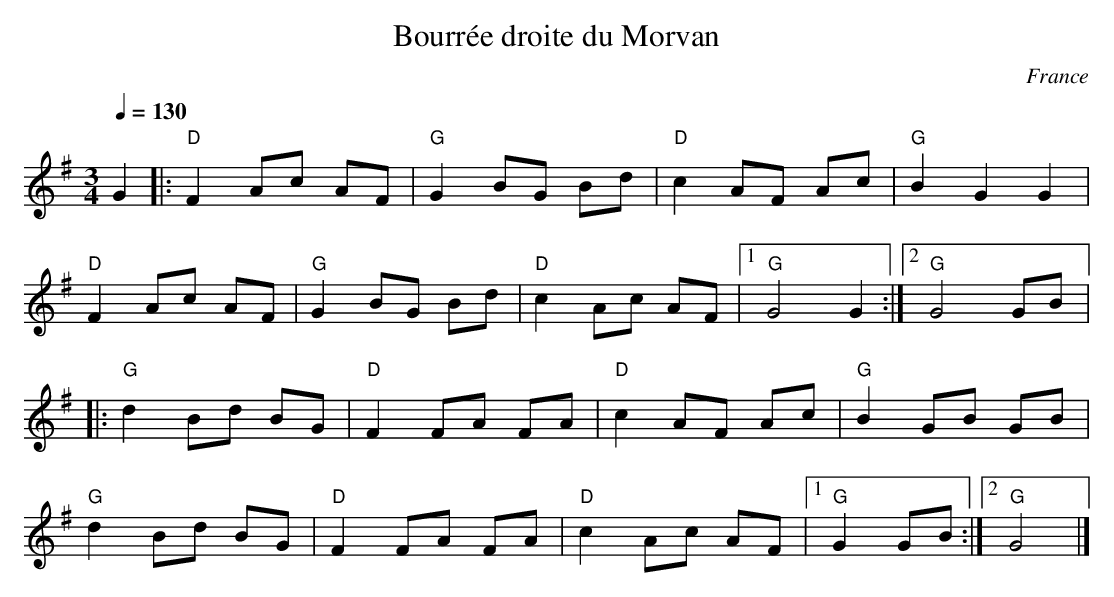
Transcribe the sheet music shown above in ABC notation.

X:1
T:Bourrée droite du Morvan
O:France
M:3/4
L:1/8
Q:1/4=130
K:G
G2 |: "D"F2 Ac AF | "G"G2 BG Bd | "D"c2 AF Ac | "G"B2  G2 G2 |
"D"F2 Ac AF | "G"G2 BG Bd | "D"c2 Ac AF |1 "G"G4 G2 :|2 "G"G4 GB |:
"G"d2 Bd BG | "D"F2 FA FA | "D"c2 AF Ac | "G"B2 GB GB |
"G"d2 Bd BG | "D"F2 FA FA | "D"c2 Ac AF |1 "G"G2 GB :|2 "G"G4 |]
